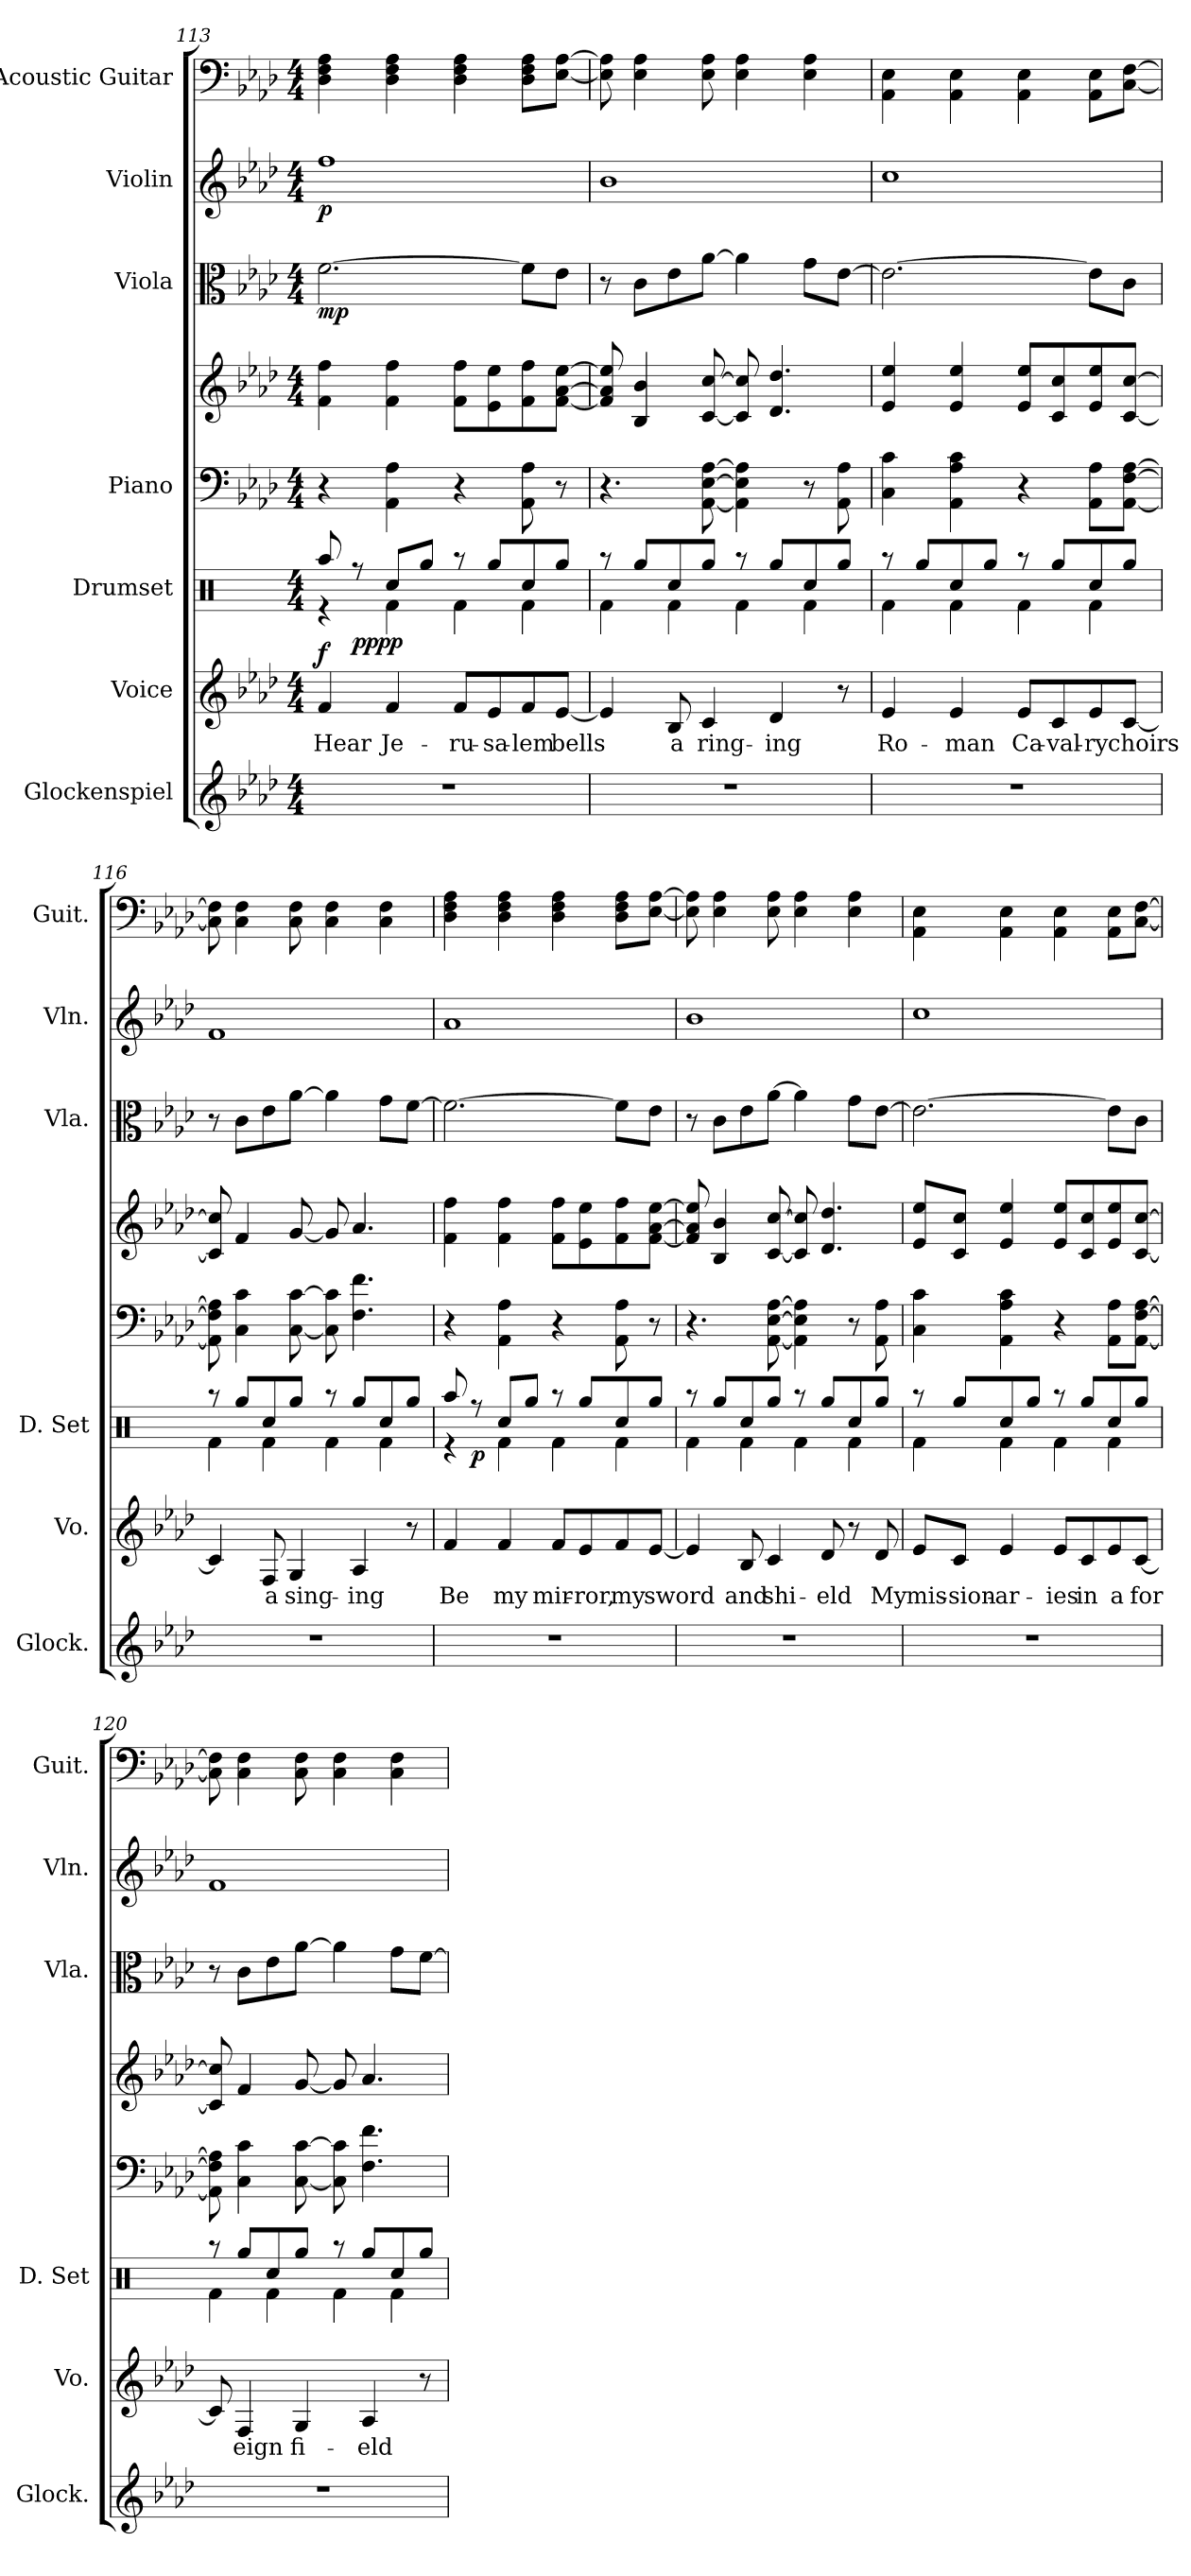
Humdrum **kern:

**kern	**kern	**text	**dynam	**kern	**dynam	**kern	**kern	**kern	**dynam	**kern	**dynam	**kern
*part7	*part6	*part6	*part6	*part5	*part5	*part4	*part4	*part3	*part3	*part2	*part2	*part1
*staff8	*staff7	*staff7	*staff7	*staff6	*staff6	*staff5	*staff4	*staff3	*staff3	*staff2	*staff2	*staff1
*I"Glockenspiel	*I"Voice	*	*	*I"Drumset	*	*I"Piano	*	*I"Viola	*	*I"Violin	*	*I"Acoustic Guitar
*I'Glock.	*I'Vo.	*	*	*I'D. Set	*	*	*	*I'Vla.	*	*I'Vln.	*	*I'Guit.
*clefG2	*clefG2	*	*	*clefX	*	*clefF4	*clefG2	*clefC3	*	*clefG2	*	*
*ITrd-14c-24	*	*	*	*	*	*	*	*	*	*	*	*
*k[b-e-a-d-]	*k[b-e-a-d-]	*	*	*k[]	*	*k[b-e-a-d-]	*k[b-e-a-d-]	*k[b-e-a-d-]	*	*k[b-e-a-d-]	*	*k[b-e-a-d-]
*M4/4	*M4/4	*	*	*M4/4	*	*M4/4	*M4/4	*M4/4	*	*M4/4	*	*M4/4
=113	=113	=113	=113	=113	=113	=113	=113	=113	=113	=113	=113	=113
!	!	!LO:LY:b	!LO:DY:b	!	!	!	!	!	!LO:DY:b	!	!LO:DY:b	!
*	*	*	*	*^	*	*	*	*	*	*	*	*
1r	4f/	Hear	f	8Raa/	4r	.	4r	4f\ 4ff\	[2.f\	mp	1ff	p	4D-\ 4F\ 4A-\
!	!	!	!	!	!	!LO:DY:b	!	!	!	!	!	!	!
!	!	!	!	!	!	!LO:DY:n=1:b	!	!	!	!	!	!	!
!	!	!	!	!	!	!LO:DY:n=2:b	!	!	!	!	!	!	!
!	!	!	!	!	!	!LO:DY:n=3:b	!	!	!	!	!	!	!
.	.	.	.	8r	.	p p p p	.	.	.	.	.	.	.
!	!	!LO:LY:b	!	!	!	!	!	!	!	!	!	!	!
.	4f/	Je-	.	8Rcc/L	4Rf\	.	4AA-\ 4A-\	4f\ 4ff\	.	.	.	.	4D-\ 4F\ 4A-\
.	.	.	.	8Rgg/J	.	.	.	.	.	.	.	.	.
!	!	!LO:LY:b	!	!	!	!	!	!	!	!	!	!	!
.	8f/L	-ru-	.	8r	4Rf\	.	4r	8f\ 8ff\L	.	.	.	.	4D-\ 4F\ 4A-\
!	!	!LO:LY:b	!	!	!	!	!	!	!	!	!	!	!
.	8e-/	-sa-	.	8Rgg/L	.	.	.	8e-\ 8ee-\	.	.	.	.	.
!	!	!LO:LY:b	!	!	!	!	!	!	!	!	!	!	!
.	8f/	-lem	.	8Rcc/	4Rf\	.	8AA-\ 8A-\	8f\ 8ff\	8f\L]	.	.	.	8D-\ 8F\ 8A-\L
!	!	!LO:LY:b	!	!	!	!	!	!	!	!	!	!	!
.	[8e-/J	bells	.	8Rgg/J	.	.	8r	[8f\ [8a-\ [8ee-\J	8e-\J	.	.	.	[8E-\ [8A-\J
=114	=114	=114	=114	=114	=114	=114	=114	=114	=114	=114	=114	=114	=114
1r	4e-/]	.	.	8r	4Rf\	.	4.r	8f/] 8a-/] 8ee-/]	8r	.	1b-	.	8E-\] 8A-\]
.	.	.	.	8Rgg/L	.	.	.	4B-/ 4b-/	8c\L	.	.	.	4E-\ 4A-\
!	!	!LO:LY:b	!	!	!	!	!	!	!	!	!	!	!
.	8B-/	a	.	8Rcc/	4Rf\	.	.	.	8e-\	.	.	.	.
!	!	!LO:LY:b	!	!	!	!	!	!	!	!	!	!	!
.	4c/	ring-	.	8Rgg/J	.	.	[8AA-\ [8E-\ [8A-\	[8c/ [8cc/	[8a-\J	.	.	.	8E-\ 8A-\
.	.	.	.	8r	4Rf\	.	4AA-\] 4E-\] 4A-\]	8c/] 8cc/]	4a-\]	.	.	.	4E-\ 4A-\
!	!	!LO:LY:b	!	!	!	!	!	!	!	!	!	!	!
.	4d-/	-ing	.	8Rgg/L	.	.	.	4.d-/ 4.dd-/	.	.	.	.	.
.	.	.	.	8Rcc/	4Rf\	.	8r	.	8g\L	.	.	.	4E-\ 4A-\
.	8r	.	.	8Rgg/J	.	.	8AA-\ 8A-\	.	[8e-\J	.	.	.	.
!!LO:PB:g=z
=115	=115	=115	=115	=115	=115	=115	=115	=115	=115	=115	=115	=115	=115
!	!	!LO:LY:b	!	!	!	!	!	!	!	!	!	!	!
1r	4e-/	Ro-	.	8r	4Rf\	.	4C\ 4c\	4e-/ 4ee-/	2.e-\_	.	1cc	.	4AA-\ 4E-\
.	.	.	.	8Rgg/L	.	.	.	.	.	.	.	.	.
!	!	!LO:LY:b	!	!	!	!	!	!	!	!	!	!	!
.	4e-/	-man	.	8Rcc/	4Rf\	.	4AA-\ 4A-\ 4c\	4e-/ 4ee-/	.	.	.	.	4AA-\ 4E-\
.	.	.	.	8Rgg/J	.	.	.	.	.	.	.	.	.
!	!	!LO:LY:b	!	!	!	!	!	!	!	!	!	!	!
.	8e-/L	Ca-	.	8r	4Rf\	.	4r	8e-/ 8ee-/L	.	.	.	.	4AA-\ 4E-\
!	!	!LO:LY:b	!	!	!	!	!	!	!	!	!	!	!
.	8c/	-val-	.	8Rgg/L	.	.	.	8c/ 8cc/	.	.	.	.	.
!	!	!LO:LY:b	!	!	!	!	!	!	!	!	!	!	!
.	8e-/	-ry	.	8Rcc/	4Rf\	.	8AA-\ 8A-\L	8e-/ 8ee-/	8e-\L]	.	.	.	8AA-\ 8E-\L
!	!	!LO:LY:b	!	!	!	!	!	!	!	!	!	!	!
.	[8c/J	choirs	.	8Rgg/J	.	.	[8AA-\ [8F\ [8A-\J	[8c/ [8cc/J	8c\J	.	.	.	[8C\ [8F\J
=116	=116	=116	=116	=116	=116	=116	=116	=116	=116	=116	=116	=116	=116
1r	4c/]	.	.	8r	4Rf\	.	8AA-\] 8F\] 8A-\]	8c/] 8cc/]	8r	.	1f	.	8C\] 8F\]
.	.	.	.	8Rgg/L	.	.	4C\ 4c\	4f/	8c\L	.	.	.	4C\ 4F\
!	!	!LO:LY:b	!	!	!	!	!	!	!	!	!	!	!
.	8F/	a	.	8Rcc/	4Rf\	.	.	.	8e-\	.	.	.	.
!	!	!LO:LY:b	!	!	!	!	!	!	!	!	!	!	!
.	4G/	sing-	.	8Rgg/J	.	.	[8C\ [8c\	[8g/	[8a-\J	.	.	.	8C\ 8F\
.	.	.	.	8r	4Rf\	.	8C\] 8c\]	8g/]	4a-\]	.	.	.	4C\ 4F\
!	!	!LO:LY:b	!	!	!	!	!	!	!	!	!	!	!
.	4A-/	-ing	.	8Rgg/L	.	.	4.F\ 4.f\	4.a-/	.	.	.	.	.
.	.	.	.	8Rcc/	4Rf\	.	.	.	8g\L	.	.	.	4C\ 4F\
.	8r	.	.	8Rgg/J	.	.	.	.	[8f\J	.	.	.	.
!!LO:PB:g=z
=117	=117	=117	=117	=117	=117	=117	=117	=117	=117	=117	=117	=117	=117
!	!	!LO:LY:b	!	!	!	!	!	!	!	!	!	!	!
1r	4f/	Be	.	8Raa/	4r	.	4r	4f\ 4ff\	2.f\_	.	1a-	.	4D-\ 4F\ 4A-\
!	!	!	!	!	!	!LO:DY:b	!	!	!	!	!	!	!
.	.	.	.	8r	.	p	.	.	.	.	.	.	.
!	!	!LO:LY:b	!	!	!	!	!	!	!	!	!	!	!
.	4f/	my	.	8Rcc/L	4Rf\	.	4AA-\ 4A-\	4f\ 4ff\	.	.	.	.	4D-\ 4F\ 4A-\
.	.	.	.	8Rgg/J	.	.	.	.	.	.	.	.	.
!	!	!LO:LY:b	!	!	!	!	!	!	!	!	!	!	!
.	8f/L	mir-	.	8r	4Rf\	.	4r	8f\ 8ff\L	.	.	.	.	4D-\ 4F\ 4A-\
!	!	!LO:LY:b	!	!	!	!	!	!	!	!	!	!	!
.	8e-/	-ror,	.	8Rgg/L	.	.	.	8e-\ 8ee-\	.	.	.	.	.
!	!	!LO:LY:b	!	!	!	!	!	!	!	!	!	!	!
.	8f/	my	.	8Rcc/	4Rf\	.	8AA-\ 8A-\	8f\ 8ff\	8f\L]	.	.	.	8D-\ 8F\ 8A-\L
!	!	!LO:LY:b	!	!	!	!	!	!	!	!	!	!	!
.	[8e-/J	sword	.	8Rgg/J	.	.	8r	[8f\ [8a-\ [8ee-\J	8e-\J	.	.	.	[8E-\ [8A-\J
=118	=118	=118	=118	=118	=118	=118	=118	=118	=118	=118	=118	=118	=118
1r	4e-/]	.	.	8r	4Rf\	.	4.r	8f/] 8a-/] 8ee-/]	8r	.	1b-	.	8E-\] 8A-\]
.	.	.	.	8Rgg/L	.	.	.	4B-/ 4b-/	8c\L	.	.	.	4E-\ 4A-\
!	!	!LO:LY:b	!	!	!	!	!	!	!	!	!	!	!
.	8B-/	and	.	8Rcc/	4Rf\	.	.	.	8e-\	.	.	.	.
!	!	!LO:LY:b	!	!	!	!	!	!	!	!	!	!	!
.	4c/	shi-	.	8Rgg/J	.	.	[8AA-\ [8E-\ [8A-\	[8c/ [8cc/	[8a-\J	.	.	.	8E-\ 8A-\
.	.	.	.	8r	4Rf\	.	4AA-\] 4E-\] 4A-\]	8c/] 8cc/]	4a-\]	.	.	.	4E-\ 4A-\
!	!	!LO:LY:b	!	!	!	!	!	!	!	!	!	!	!
.	8d-/	-eld	.	8Rgg/L	.	.	.	4.d-/ 4.dd-/	.	.	.	.	.
.	8r	.	.	8Rcc/	4Rf\	.	8r	.	8g\L	.	.	.	4E-\ 4A-\
!	!	!LO:LY:b	!	!	!	!	!	!	!	!	!	!	!
.	8d-/	My	.	8Rgg/J	.	.	8AA-\ 8A-\	.	[8e-\J	.	.	.	.
!!LO:PB:g=z
=119	=119	=119	=119	=119	=119	=119	=119	=119	=119	=119	=119	=119	=119
!	!	!LO:LY:b	!	!	!	!	!	!	!	!	!	!	!
1r	8e-/L	mis-	.	8r	4Rf\	.	4C\ 4c\	8e-/ 8ee-/L	2.e-\_	.	1cc	.	4AA-\ 4E-\
!	!	!LO:LY:b	!	!	!	!	!	!	!	!	!	!	!
.	8c/J	-sion-	.	8Rgg/L	.	.	.	8c/ 8cc/J	.	.	.	.	.
!	!	!LO:LY:b	!	!	!	!	!	!	!	!	!	!	!
.	4e-/	-ar-	.	8Rcc/	4Rf\	.	4AA-\ 4A-\ 4c\	4e-/ 4ee-/	.	.	.	.	4AA-\ 4E-\
.	.	.	.	8Rgg/J	.	.	.	.	.	.	.	.	.
!	!	!LO:LY:b	!	!	!	!	!	!	!	!	!	!	!
.	8e-/L	-ies	.	8r	4Rf\	.	4r	8e-/ 8ee-/L	.	.	.	.	4AA-\ 4E-\
!	!	!LO:LY:b	!	!	!	!	!	!	!	!	!	!	!
.	8c/	in	.	8Rgg/L	.	.	.	8c/ 8cc/	.	.	.	.	.
!	!	!LO:LY:b	!	!	!	!	!	!	!	!	!	!	!
.	8e-/	a	.	8Rcc/	4Rf\	.	8AA-\ 8A-\L	8e-/ 8ee-/	8e-\L]	.	.	.	8AA-\ 8E-\L
!	!	!LO:LY:b	!	!	!	!	!	!	!	!	!	!	!
.	[8c/J	-for	.	8Rgg/J	.	.	[8AA-\ [8F\ [8A-\J	[8c/ [8cc/J	8c\J	.	.	.	[8C\ [8F\J
=120	=120	=120	=120	=120	=120	=120	=120	=120	=120	=120	=120	=120	=120
1r	8c/]	.	.	8r	4Rf\	.	8AA-\] 8F\] 8A-\]	8c/] 8cc/]	8r	.	1f	.	8C\] 8F\]
!	!	!LO:LY:b	!	!	!	!	!	!	!	!	!	!	!
.	4F/	eign	.	8Rgg/L	.	.	4C\ 4c\	4f/	8c\L	.	.	.	4C\ 4F\
.	.	.	.	8Rcc/	4Rf\	.	.	.	8e-\	.	.	.	.
!	!	!LO:LY:b	!	!	!	!	!	!	!	!	!	!	!
.	4G/	fi-	.	8Rgg/J	.	.	[8C\ [8c\	[8g/	[8a-\J	.	.	.	8C\ 8F\
.	.	.	.	8r	4Rf\	.	8C\] 8c\]	8g/]	4a-\]	.	.	.	4C\ 4F\
!	!	!LO:LY:b	!	!	!	!	!	!	!	!	!	!	!
.	4A-/	-eld	.	8Rgg/L	.	.	4.F\ 4.f\	4.a-/	.	.	.	.	.
.	.	.	.	8Rcc/	4Rf\	.	.	.	8g\L	.	.	.	4C\ 4F\
.	8r	.	.	8Rgg/J	.	.	.	.	[8f\J	.	.	.	.
*	*	*	*	*v	*v	*	*	*	*	*	*	*	*
=	=	=	=	=	=	=	=	=	=	=	=	=
*-	*-	*-	*-	*-	*-	*-	*-	*-	*-	*-	*-	*-
